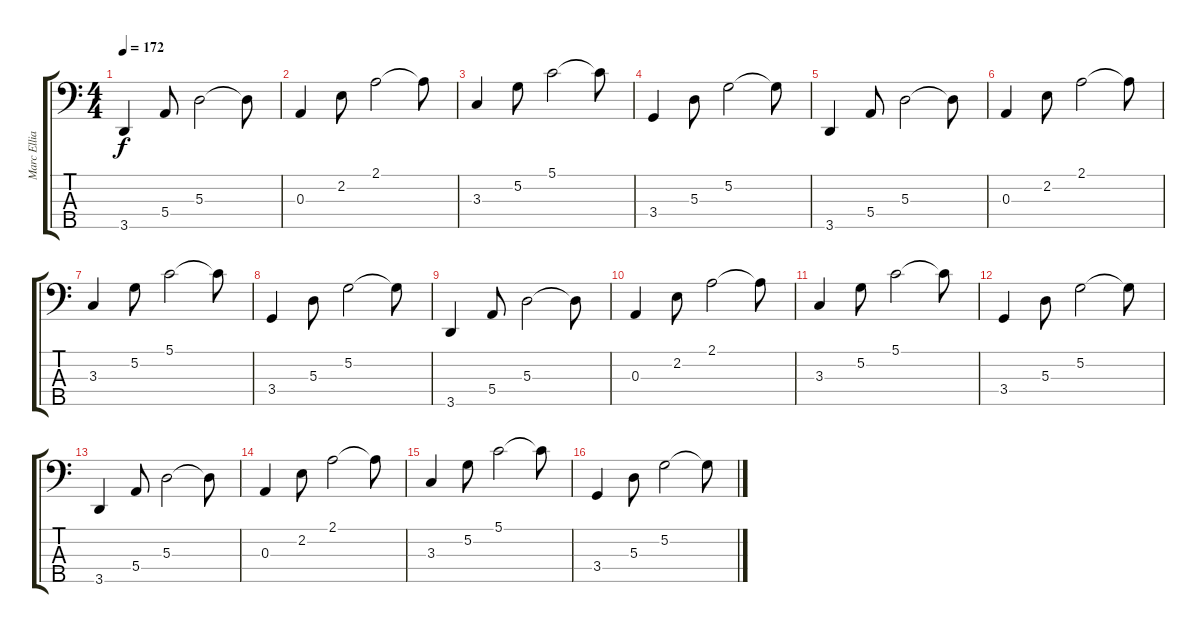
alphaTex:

\track ("Marc Elliard" "Marc Ellia") {instrument electricbassfinger}
\staff {score tabs}
\tuning (G2 D2 A1 E1 B0) {hide}
\ts (4 4)
\tempo 172
\clef f4
\ks c
3.5.4{dy f} 5.4.8 5.3.2 5.3{t}.8 |
0.3.4 2.2.8 2.1.2 2.1{t}.8 |
3.3.4 5.2.8 5.1.2 5.1{t}.8 |
3.4.4 5.3.8 5.2.2 5.2{t}.8 |
3.5.4 5.4.8 5.3.2 5.3{t}.8 |
0.3.4 2.2.8 2.1.2 2.1{t}.8 |
3.3.4 5.2.8 5.1.2 5.1{t}.8 |
3.4.4 5.3.8 5.2.2 5.2{t}.8 |
3.5.4 5.4.8 5.3.2 5.3{t}.8 |
0.3.4 2.2.8 2.1.2 2.1{t}.8 |
3.3.4 5.2.8 5.1.2 5.1{t}.8 |
3.4.4 5.3.8 5.2.2 5.2{t}.8 |
3.5.4 5.4.8 5.3.2 5.3{t}.8 |
0.3.4 2.2.8 2.1.2 2.1{t}.8 |
3.3.4 5.2.8 5.1.2 5.1{t}.8 |
3.4.4 5.3.8 5.2.2 5.2{t}.8
